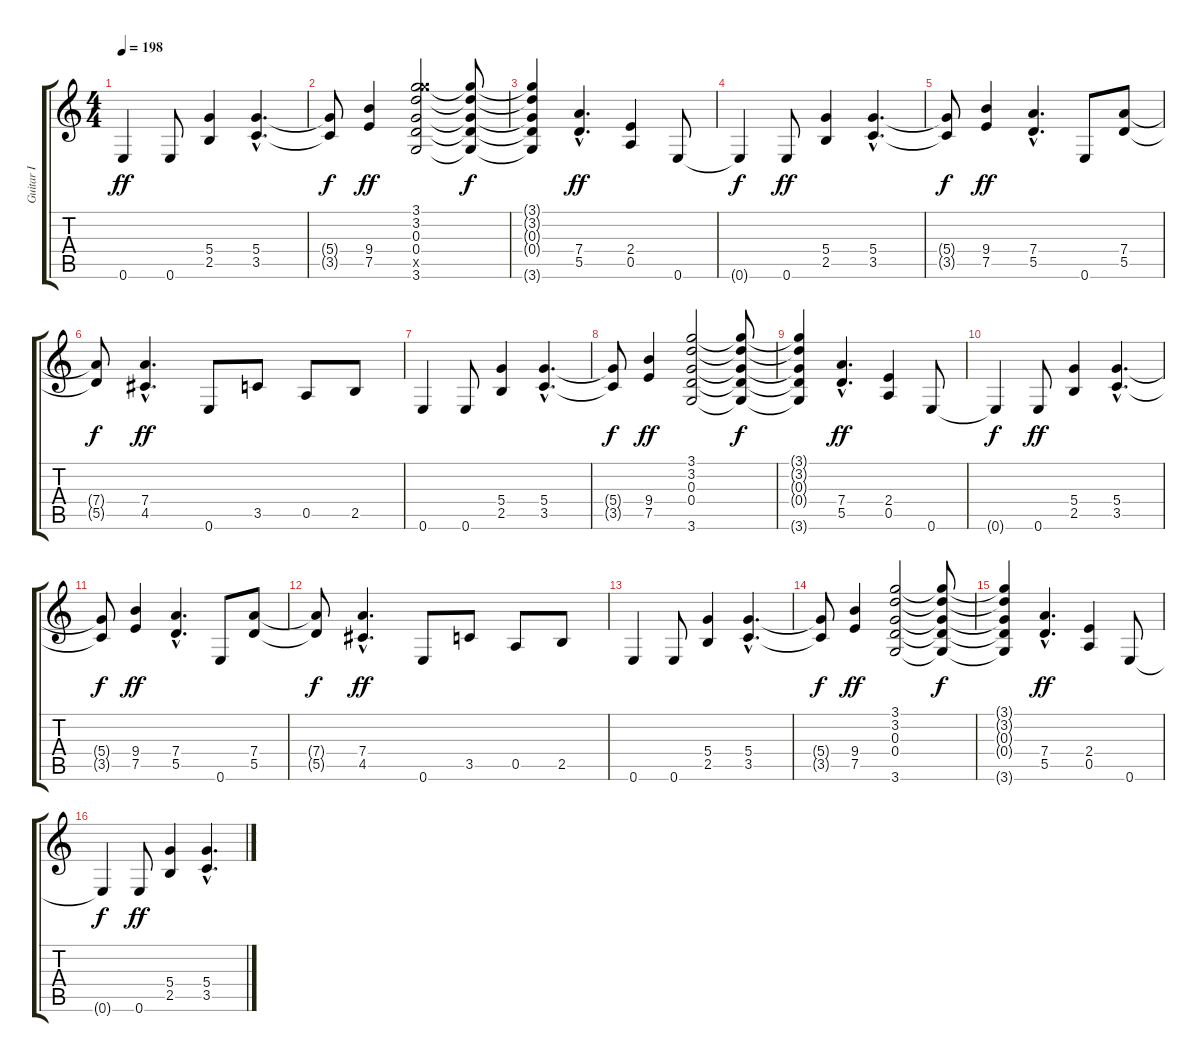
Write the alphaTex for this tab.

\track ("Guitar I" "Guitar I") {instrument overdrivenguitar}
\staff {score tabs}
\tuning (E4 B3 G3 D3 A2 E2) {hide}
\ts (4 4)
\tempo 198
\clef g2
\ks c
0.6.4{dy ff} 0.6.8 (5.4 2.5).4 (5.4{hac} 3.5{hac}).4{d} |
(5.4{t} 3.5{t}).8{dy f} (9.4 7.5).4{dy ff} (3.1 3.2 0.3 0.4 22.5{x} 3.6).2 (3.1{t} 3.2{t} 0.3{t} 0.4{t} 3.6{t}).8{dy f} |
(3.1{t} 3.2{t} 0.3{t} 0.4{t} 3.6{t}).4 (7.4{hac} 5.5{hac}).4{d dy ff} (2.4 0.5).4 0.6.8 |
0.6{t}.4{dy f} 0.6.8{dy ff} (5.4 2.5).4 (5.4{hac} 3.5{hac}).4{d} |
(5.4{t} 3.5{t}).8{dy f} (9.4 7.5).4{dy ff} (7.4{hac} 5.5{hac}).4{d} 0.6.8 (7.4 5.5).8 |
(7.4{t} 5.5{t}).8{dy f} (7.4{hac} 4.5{hac}).4{d dy ff} 0.6.8 3.5.8 0.5.8 2.5.8 |
0.6.4 0.6.8 (5.4 2.5).4 (5.4{hac} 3.5{hac}).4{d} |
(5.4{t} 3.5{t}).8{dy f} (9.4 7.5).4{dy ff} (3.1 3.2 0.3 0.4 3.6).2 (3.1{t} 3.2{t} 0.3{t} 0.4{t} 3.6{t}).8{dy f} |
(3.1{t} 3.2{t} 0.3{t} 0.4{t} 3.6{t}).4 (7.4{hac} 5.5{hac}).4{d dy ff} (2.4 0.5).4 0.6.8 |
0.6{t}.4{dy f} 0.6.8{dy ff} (5.4 2.5).4 (5.4{hac} 3.5{hac}).4{d} |
(5.4{t} 3.5{t}).8{dy f} (9.4 7.5).4{dy ff} (7.4{hac} 5.5{hac}).4{d} 0.6.8 (7.4 5.5).8 |
(7.4{t} 5.5{t}).8{dy f} (7.4{hac} 4.5{hac}).4{d dy ff} 0.6.8 3.5.8 0.5.8 2.5.8 |
0.6.4 0.6.8 (5.4 2.5).4 (5.4{hac} 3.5{hac}).4{d} |
(5.4{t} 3.5{t}).8{dy f} (9.4 7.5).4{dy ff} (3.1 3.2 0.3 0.4 3.6).2 (3.1{t} 3.2{t} 0.3{t} 0.4{t} 3.6{t}).8{dy f} |
(3.1{t} 3.2{t} 0.3{t} 0.4{t} 3.6{t}).4 (7.4{hac} 5.5{hac}).4{d dy ff} (2.4 0.5).4 0.6.8 |
0.6{t}.4{dy f} 0.6.8{dy ff} (5.4 2.5).4 (5.4{hac} 3.5{hac}).4{d}
